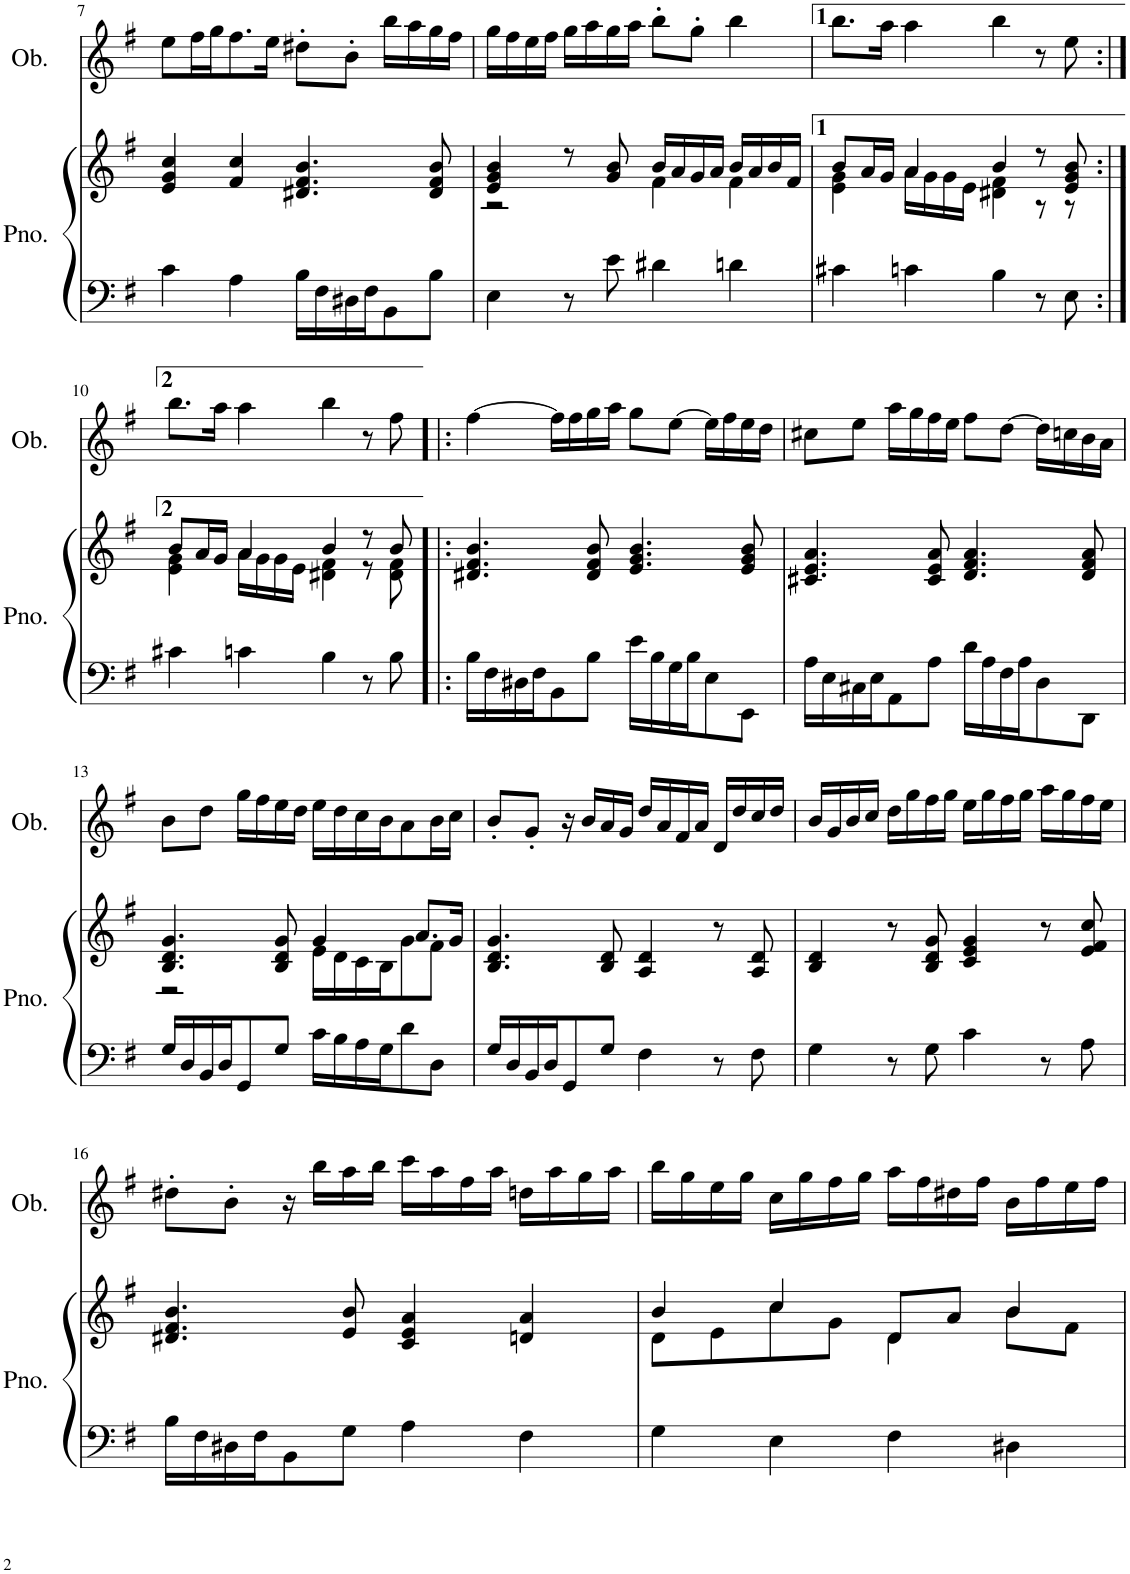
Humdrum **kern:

**kern	**kern	**kern
*part2	*part2	*part1
*staff3	*staff2	*staff1
*I"Piano	*	*I"Oboe
*I'Pno.	*	*I'Ob.
!!LO:PB:g=z
*clefF4	*clefG2	*clefG2
*k[f#]	*k[f#]	*k[f#]
*M4/4	*M4/4	*M4/4
*met(c|)	*met(c|)	*met(c|)
=7	=7	=7
4c\	4e/ 4g/ 4cc/	8ee\L
.	.	16ff#\L
.	.	16gg\J
4A\	4f#/ 4cc/	8.ff#\
.	.	16ee\Jk
16B\LL	4.d#X/ 4.f#/ 4.b/	8dd#X'\L
16F#\	.	.
16D#X\	.	8b'\J
16F#\J	.	.
8BB\	.	16bb\LL
.	.	16aa\
8B\J	8d#/ 8f#/ 8b/	16gg\
.	.	16ff#\JJ
=8	=8	=8
*	*^	*
4E\	4e/ 4g/ 4b/	2r	16gg\LL
.	.	.	16ff#\
.	.	.	16ee\
.	.	.	16ff#\JJ
8r	8r	.	16gg\LL
.	.	.	16aa\
8e\	8g/ 8b/	.	16gg\
.	.	.	16aa\JJ
4d#X\	16b/LL	4f#\	8bb'\L
.	16a/	.	.
.	16g/	.	8gg'\J
.	16a/JJ	.	.
4dn\	16b/LL	4f#\	4bb\
.	16a/	.	.
.	16b/	.	.
.	16f#/JJ	.	.
=9	=9	=9	=9
4c#X\	8b/L	4e\ 4g\	8.bb\L
.	16a/L	.	.
.	16g/JJ	.	16aa\Jk
4cn\	4a/	16a\LL	4aa\
.	.	16g\	.
.	.	16g\	.
.	.	16e\JJ	.
4B\	4b/	4d#X\ 4f#\	4bb\
8r	8r	8r	8r
8E\	8e/ 8g/ 8b/	8r	8ee\
!!LO:LB:g=z
=10:|!	=10:|!	=10:|!	=10:|!
4c#X\	8b/L	4e\ 4g\	8.bb\L
.	16a/L	.	.
.	16g/JJ	.	16aa\Jk
4cn\	4a/	16a\LL	4aa\
.	.	16g\	.
.	.	16g\	.
.	.	16e\JJ	.
4B\	4b/	4d#X\ 4f#\	4bb\
8r	8r	8r	8r
8B\	8b/	8d#\ 8f#\	8ff#\
*	*v	*v	*
=11!|:	=11!|:	=11!|:
16B\LL	4.d#X/ 4.f#/ 4.b/	[4ff#\
16F#\	.	.
16D#X\	.	.
16F#\J	.	.
8BB\	.	16ff#\LL]
.	.	16ff#\
8B\J	8d#/ 8f#/ 8b/	16gg\
.	.	16aa\JJ
16e\LL	4.e/ 4.g/ 4.b/	8gg\L
16B\	.	.
16G\	.	[8ee\J
16B\J	.	.
8E\	.	16ee\LL]
.	.	16ff#\
8EE\J	8e/ 8g/ 8b/	16ee\
.	.	16dd\JJ
=12	=12	=12
16A\LL	4.c#X/ 4.e/ 4.a/	8cc#X\L
16E\	.	.
16C#X\	.	8ee\J
16E\J	.	.
8AA\	.	16aa\LL
.	.	16gg\
8A\J	8c#/ 8e/ 8a/	16ff#\
.	.	16ee\JJ
16d\LL	4.d/ 4.f#/ 4.a/	8ff#\L
16A\	.	.
16F#\	.	[8dd\J
16A\J	.	.
8D\	.	16dd\LL]
.	.	16ccn\
8DD\J	8d/ 8f#/ 8a/	16b\
.	.	16a\JJ
!!LO:LB:g=z
=13	=13	=13
*	*^	*
16G/LL	4.B/ 4.d/ 4.g/	2r	8b\L
16D/	.	.	.
16BB/	.	.	8dd\J
16D/J	.	.	.
8GG/	.	.	16gg\LL
.	.	.	16ff#\
8G/J	8B/ 8d/ 8g/	.	16ee\
.	.	.	16dd\JJ
16c\LL	4g/	16e\LL	16ee\LL
16B\	.	16d\	16dd\
16A\	.	16c\	16cc\
16G\J	.	16B\J	16b\J
8d\	8.a/L	8g\	8a\
8D\J	.	8f#\J	16b\L
.	16g/Jk	.	16cc\JJ
*	*v	*v	*
=14	=14	=14
16G/LL	4.B/ 4.d/ 4.g/	8b'/L
16D/	.	.
16BB/	.	8g'/J
16D/J	.	.
8GG/	.	16r
.	.	16b/LL
8G/J	8B/ 8d/	16a/
.	.	16g/JJ
4F#\	4A/ 4d/	16dd/LL
.	.	16a/
.	.	16f#/
.	.	16a/JJ
8r	8r	16d/LL
.	.	16dd/
8F#\	8A/ 8d/	16cc/
.	.	16dd/JJ
=15	=15	=15
4G\	4B/ 4d/	16b/LL
.	.	16g/
.	.	16b/
.	.	16cc/JJ
8r	8r	16dd\LL
.	.	16gg\
8G\	8B/ 8d/ 8g/	16ff#\
.	.	16gg\JJ
4c\	4c/ 4e/ 4g/	16ee\LL
.	.	16gg\
.	.	16ff#\
.	.	16gg\JJ
8r	8r	16aa\LL
.	.	16gg\
8A\	8e/ 8f#/ 8cc/	16ff#\
.	.	16ee\JJ
!!LO:LB:g=z
=16	=16	=16
16B\LL	4.d#X/ 4.f#/ 4.b/	8dd#X'\L
16F#\	.	.
16D#X\	.	8b'\J
16F#\J	.	.
8BB\	.	16r
.	.	16bb\LL
8G\J	8e/ 8b/	16aa\
.	.	16bb\JJ
4A\	4c/ 4e/ 4a/	16ccc\LL
.	.	16aa\
.	.	16ff#\
.	.	16aa\JJ
4F#\	4dn/ 4a/	16ddn\LL
.	.	16aa\
.	.	16gg\
.	.	16aa\JJ
=17	=17	=17
*	*^	*
4G\	4b/	8d\L	16bb\LL
.	.	.	16gg\
.	.	8e\	16ee\
.	.	.	16gg\JJ
4E\	4cc/	8cc\	16cc\LL
.	.	.	16gg\
.	.	8g\J	16ff#\
.	.	.	16gg\JJ
4F#\	8d/L	4d\	16aa\LL
.	.	.	16ff#\
.	8a/J	.	16dd#X\
.	.	.	16ff#\JJ
4D#X\	4b/	8b\L	16b\LL
.	.	.	16ff#\
.	.	8f#\J	16ee\
.	.	.	16ff#\JJ
*	*v	*v	*
=	=	=
*-	*-	*-
